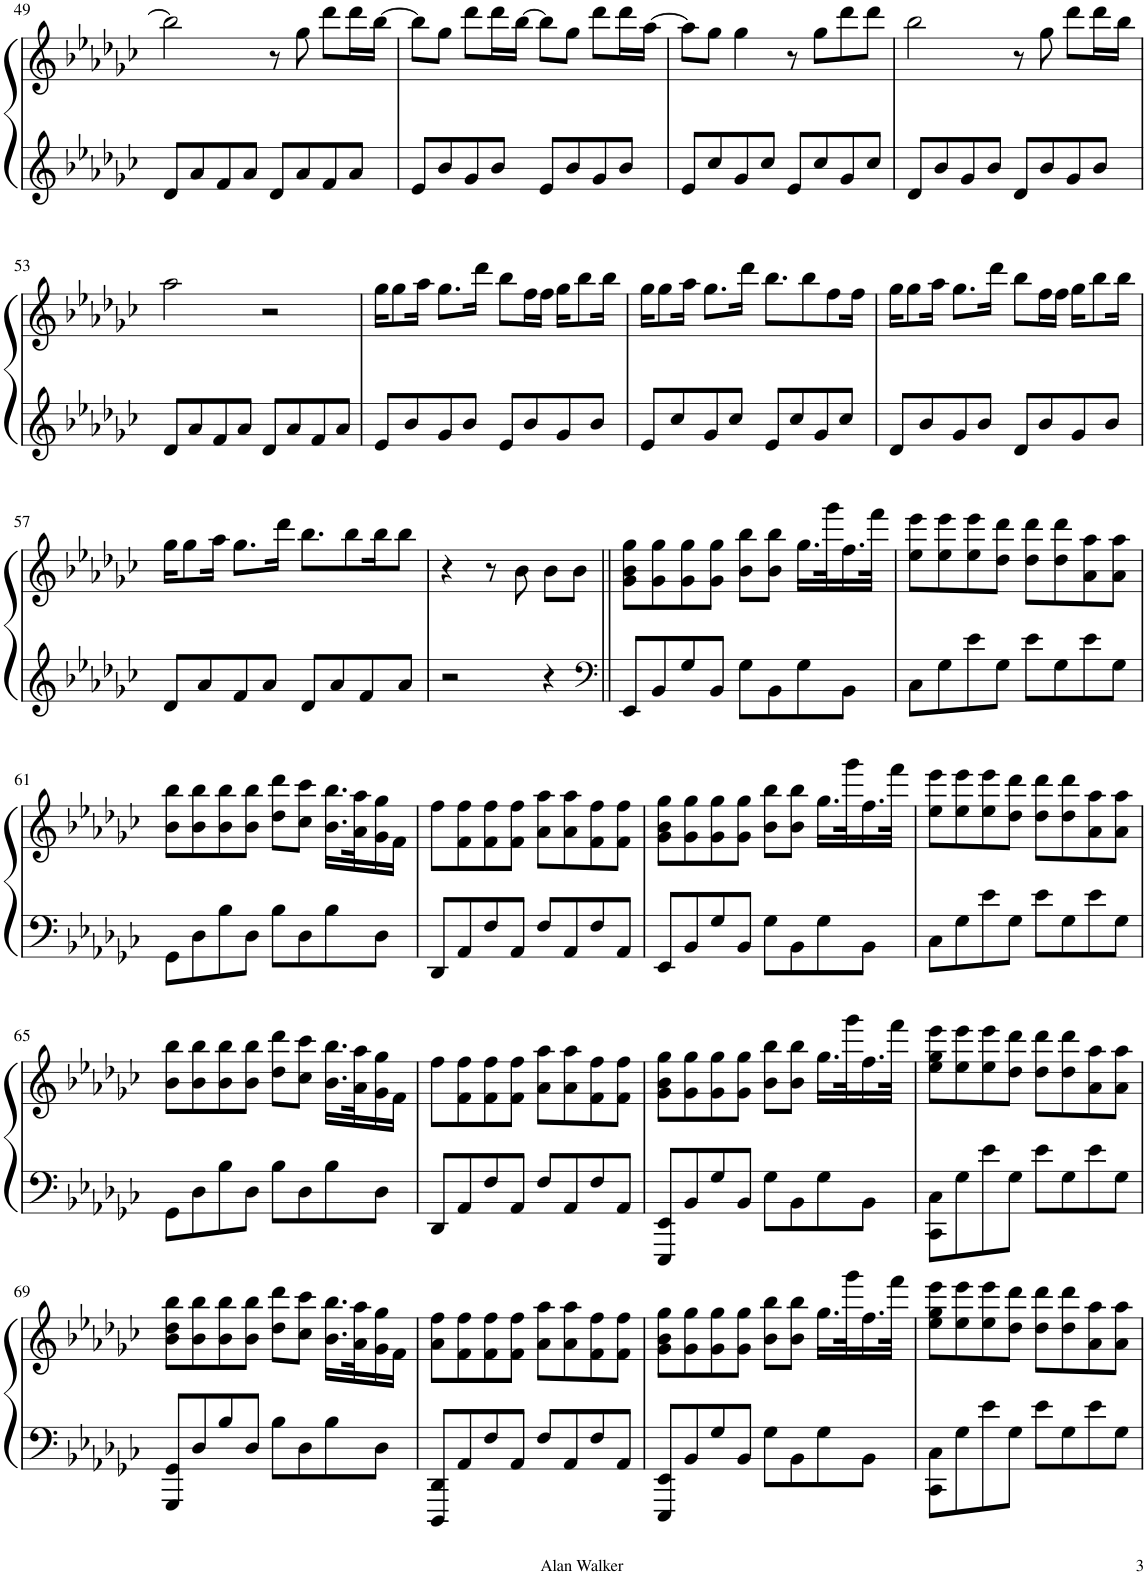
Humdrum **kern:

**kern	**kern
*part1	*part1
*staff2	*staff1
*I"Piano	*
*I'Pno.	*
!!LO:PB:g=z
*clefG2	*clefG2
*k[b-e-a-d-g-c-]	*k[b-e-a-d-g-c-]
*M4/4	*M4/4
=49	=49
8d-/L	2bb-\]
8a-/	.
8f/	.
8a-/J	.
8d-/L	8r
8a-/	8gg-\
8f/	8ddd-\L
8a-/J	16ddd-\L
.	[16bb-\JJ
=50	=50
8e-/L	8bb-\L]
8b-/	8gg-\J
8g-/	8ddd-\L
8b-/J	16ddd-\L
.	[16bb-\JJ
8e-/L	8bb-\L]
8b-/	8gg-\J
8g-/	8ddd-\L
8b-/J	16ddd-\L
.	[16aa-\JJ
=51	=51
8e-/L	8aa-\L]
8cc-/	8gg-\J
8g-/	4gg-\
8cc-/J	.
8e-/L	8r
8cc-/	8gg-\L
8g-/	8ddd-\
8cc-/J	8ddd-\J
=52	=52
8d-/L	2bb-\
8b-/	.
8g-/	.
8b-/J	.
8d-/L	8r
8b-/	8gg-\
8g-/	8ddd-\L
8b-/J	16ddd-\L
.	16bb-\JJ
!!LO:LB:g=z
=53	=53
8d-/L	2aa-\
8a-/	.
8f/	.
8a-/J	.
8d-/L	2r
8a-/	.
8f/	.
8a-/J	.
=54	=54
8e-/L	16gg-\KL
.	8gg-\
8b-/	.
.	16aa-\Jk
8g-/	8.gg-\L
8b-/J	.
.	16ddd-\Jk
8e-/L	8bb-\L
8b-/	16ff\L
.	16ff\JJ
8g-/	16gg-\KL
.	8bb-\
8b-/J	.
.	16bb-\Jk
=55	=55
8e-/L	16gg-\KL
.	8gg-\
8cc-/	.
.	16aa-\Jk
8g-/	8.gg-\L
8cc-/J	.
.	16ddd-\Jk
8e-/L	8.bb-\L
8cc-/	.
.	8bb-\
8g-/	.
.	8ff\
8cc-/J	.
.	16ff\Jk
=56	=56
8d-/L	16gg-\KL
.	8gg-\
8b-/	.
.	16aa-\Jk
8g-/	8.gg-\L
8b-/J	.
.	16ddd-\Jk
8d-/L	8bb-\L
8b-/	16ff\L
.	16ff\JJ
8g-/	16gg-\KL
.	8bb-\
8b-/J	.
.	16bb-\Jk
!!LO:LB:g=z
=57	=57
8d-/L	16gg-\KL
.	8gg-\
8a-/	.
.	16aa-\Jk
8f/	8.gg-\L
8a-/J	.
.	16ddd-\Jk
8d-/L	8.bb-\L
8a-/	.
.	8bb-\
8f/	.
.	16bb-\K
8a-/J	8bb-\J
=58	=58
2r	4r
.	8r
.	8b-\
4r	8b-\L
.	8b-\J
=59||	=59||
*clefF4	*
8EE-/L	8g-\ 8b-\ 8gg-\L
8BB-/	8g-\ 8gg-\
8G-/	8g-\ 8gg-\
8BB-/J	8g-\ 8gg-\J
8G-\L	8b-\ 8bb-\L
8BB-\	8b-\ 8bb-\J
8G-\	16.gg-\LL
.	32ggg-\K
8BB-\J	16.ff\
.	32fff\JJk
=60	=60
8C-\L	8ee-\ 8eee-\L
8G-\	8ee-\ 8eee-\
8e-\	8ee-\ 8eee-\
8G-\J	8dd-\ 8ddd-\J
8e-\L	8dd-\ 8ddd-\L
8G-\	8dd-\ 8ddd-\
8e-\	8a-\ 8aa-\
8G-\J	8a-\ 8aa-\J
!!LO:LB:g=z
=61	=61
8GG-\L	8b-\ 8bb-\L
8D-\	8b-\ 8bb-\
8B-\	8b-\ 8bb-\
8D-\J	8b-\ 8bb-\J
8B-\L	8dd-\ 8ddd-\L
8D-\	8cc-\ 8ccc-\J
8B-\	16.b-\ 16.bb-\LL
.	32a-\ 32aa-\K
8D-\J	16g-\ 16gg-\
.	16f\JJ
=62	=62
8DD-/L	8ff\L
8AA-/	8f\ 8ff\
8F/	8f\ 8ff\
8AA-/J	8f\ 8ff\J
8F/L	8a-\ 8aa-\L
8AA-/	8a-\ 8aa-\
8F/	8f\ 8ff\
8AA-/J	8f\ 8ff\J
=63	=63
8EE-/L	8g-\ 8b-\ 8gg-\L
8BB-/	8g-\ 8gg-\
8G-/	8g-\ 8gg-\
8BB-/J	8g-\ 8gg-\J
8G-\L	8b-\ 8bb-\L
8BB-\	8b-\ 8bb-\J
8G-\	16.gg-\LL
.	32ggg-\K
8BB-\J	16.ff\
.	32fff\JJk
=64	=64
8C-\L	8ee-\ 8eee-\L
8G-\	8ee-\ 8eee-\
8e-\	8ee-\ 8eee-\
8G-\J	8dd-\ 8ddd-\J
8e-\L	8dd-\ 8ddd-\L
8G-\	8dd-\ 8ddd-\
8e-\	8a-\ 8aa-\
8G-\J	8a-\ 8aa-\J
!!LO:LB:g=z
=65	=65
8GG-\L	8b-\ 8bb-\L
8D-\	8b-\ 8bb-\
8B-\	8b-\ 8bb-\
8D-\J	8b-\ 8bb-\J
8B-\L	8dd-\ 8ddd-\L
8D-\	8cc-\ 8ccc-\J
8B-\	16.b-\ 16.bb-\LL
.	32a-\ 32aa-\K
8D-\J	16g-\ 16gg-\
.	16f\JJ
=66	=66
8DD-/L	8ff\L
8AA-/	8f\ 8ff\
8F/	8f\ 8ff\
8AA-/J	8f\ 8ff\J
8F/L	8a-\ 8aa-\L
8AA-/	8a-\ 8aa-\
8F/	8f\ 8ff\
8AA-/J	8f\ 8ff\J
=67	=67
8EEE-/ 8EE-/L	8g-\ 8b-\ 8gg-\L
8BB-/	8g-\ 8gg-\
8G-/	8g-\ 8gg-\
8BB-/J	8g-\ 8gg-\J
8G-\L	8b-\ 8bb-\L
8BB-\	8b-\ 8bb-\J
8G-\	16.gg-\LL
.	32ggg-\K
8BB-\J	16.ff\
.	32fff\JJk
=68	=68
8CC-\ 8C-\L	8ee-\ 8gg-\ 8eee-\L
8G-\	8ee-\ 8eee-\
8e-\	8ee-\ 8eee-\
8G-\J	8dd-\ 8ddd-\J
8e-\L	8dd-\ 8ddd-\L
8G-\	8dd-\ 8ddd-\
8e-\	8a-\ 8aa-\
8G-\J	8a-\ 8aa-\J
!!LO:LB:g=z
=69	=69
8GGG-/ 8GG-/L	8b-\ 8dd-\ 8bb-\L
8D-/	8b-\ 8bb-\
8B-/	8b-\ 8bb-\
8D-/J	8b-\ 8bb-\J
8B-\L	8dd-\ 8ddd-\L
8D-\	8cc-\ 8ccc-\J
8B-\	16.b-\ 16.bb-\LL
.	32a-\ 32aa-\K
8D-\J	16g-\ 16gg-\
.	16f\JJ
=70	=70
8DDD-/ 8DD-/L	8a-\ 8ff\L
8AA-/	8f\ 8ff\
8F/	8f\ 8ff\
8AA-/J	8f\ 8ff\J
8F/L	8a-\ 8aa-\L
8AA-/	8a-\ 8aa-\
8F/	8f\ 8ff\
8AA-/J	8f\ 8ff\J
=71	=71
8EEE-/ 8EE-/L	8g-\ 8b-\ 8gg-\L
8BB-/	8g-\ 8gg-\
8G-/	8g-\ 8gg-\
8BB-/J	8g-\ 8gg-\J
8G-\L	8b-\ 8bb-\L
8BB-\	8b-\ 8bb-\J
8G-\	16.gg-\LL
.	32ggg-\K
8BB-\J	16.ff\
.	32fff\JJk
=72	=72
8CC-\ 8C-\L	8ee-\ 8gg-\ 8eee-\L
8G-\	8ee-\ 8eee-\
8e-\	8ee-\ 8eee-\
8G-\J	8dd-\ 8ddd-\J
8e-\L	8dd-\ 8ddd-\L
8G-\	8dd-\ 8ddd-\
8e-\	8a-\ 8aa-\
8G-\J	8a-\ 8aa-\J
=	=
*-	*-
